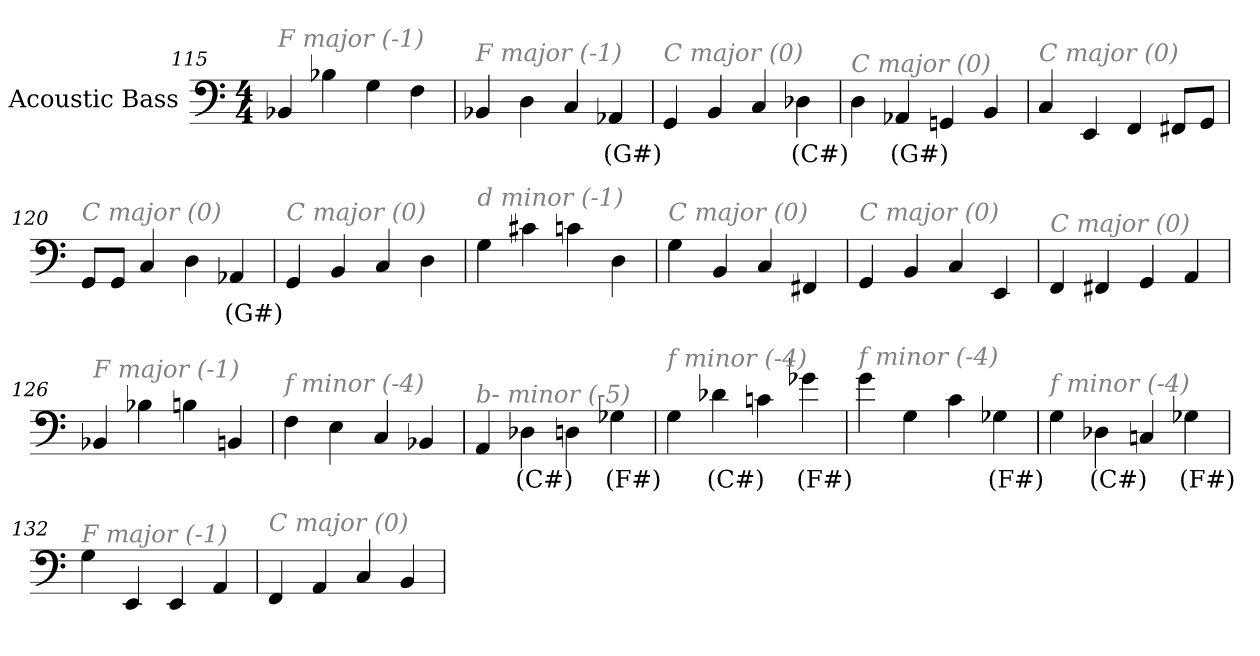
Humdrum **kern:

**kern	**text
*part1	*part1
*staff1	*staff1
*I"Acoustic Bass	*
*clefF4	*
*ITrd7c12	*
*k[]	*
*C:	*
*M4/4	*
=115	=115
!LO:TX:i:color=#808080:t=F major (-1)	!
4BBB-X	.
4BB-X	.
4GG	.
4FF	.
=116	=116
!LO:TX:i:color=#808080:t=F major (-1)	!
4BBB-X	.
4DD	.
4CC	.
4AAA-Xi	(G#)
=117	=117
!LO:TX:i:color=#808080:t=C major (0)	!
4GGG	.
4BBB	.
4CC	.
4DD-Xi	(C#)
=118	=118
!LO:TX:i:color=#808080:t=C major (0)	!
4DD	.
4AAA-Xi	(G#)
4GGGn	.
4BBB	.
=119	=119
!LO:TX:i:color=#808080:t=C major (0)	!
4CC	.
4EEE	.
4FFF	.
8FFF#XL	.
8GGGJ	.
=120	=120
!LO:TX:i:color=#808080:t=C major (0)	!
8GGGL	.
8GGGJ	.
4CC	.
4DD	.
4AAA-Xi	(G#)
=121	=121
!LO:TX:i:color=#808080:t=C major (0)	!
4GGG	.
4BBB	.
4CC	.
4DD	.
=122	=122
!LO:TX:i:color=#808080:t=d minor (-1)	!
4GG	.
4C#X	.
4Cn	.
4DD	.
=123	=123
!LO:TX:i:color=#808080:t=C major (0)	!
4GG	.
4BBB	.
4CC	.
4FFF#X	.
=124	=124
!LO:TX:i:color=#808080:t=C major (0)	!
4GGG	.
4BBB	.
4CC	.
4EEE	.
=125	=125
!LO:TX:i:color=#808080:t=C major (0)	!
4FFF	.
4FFF#X	.
4GGG	.
4AAA	.
=126	=126
!LO:TX:i:color=#808080:t=F major (-1)	!
4BBB-X	.
4BB-X	.
4BBn	.
4BBBn	.
=127	=127
!LO:TX:i:color=#808080:t=f minor (-4)	!
4FF	.
4EE	.
4CC	.
4BBB-X	.
=128	=128
!LO:TX:i:color=#808080:t=b- minor (-5)	!
4AAA	.
4DD-Xi	(C#)
4DD	.
4GG-Xi	(F#)
=129	=129
!LO:TX:i:color=#808080:t=f minor (-4)	!
4GG	.
4D-Xi	(C#)
4Cn	.
4G-Xi	(F#)
=130	=130
!LO:TX:i:color=#808080:t=f minor (-4)	!
4G	.
4GG	.
4C	.
4GG-Xi	(F#)
=131	=131
!LO:TX:i:color=#808080:t=f minor (-4)	!
4GG	.
4DD-Xi	(C#)
4CCn	.
4GG-Xi	(F#)
=132	=132
!LO:TX:i:color=#808080:t=F major (-1)	!
4GG	.
4EEE	.
4EEE	.
4AAA	.
=133	=133
!LO:TX:i:color=#808080:t=C major (0)	!
4FFF	.
4AAA	.
4CC	.
4BBB	.
=	=
*-	*-
